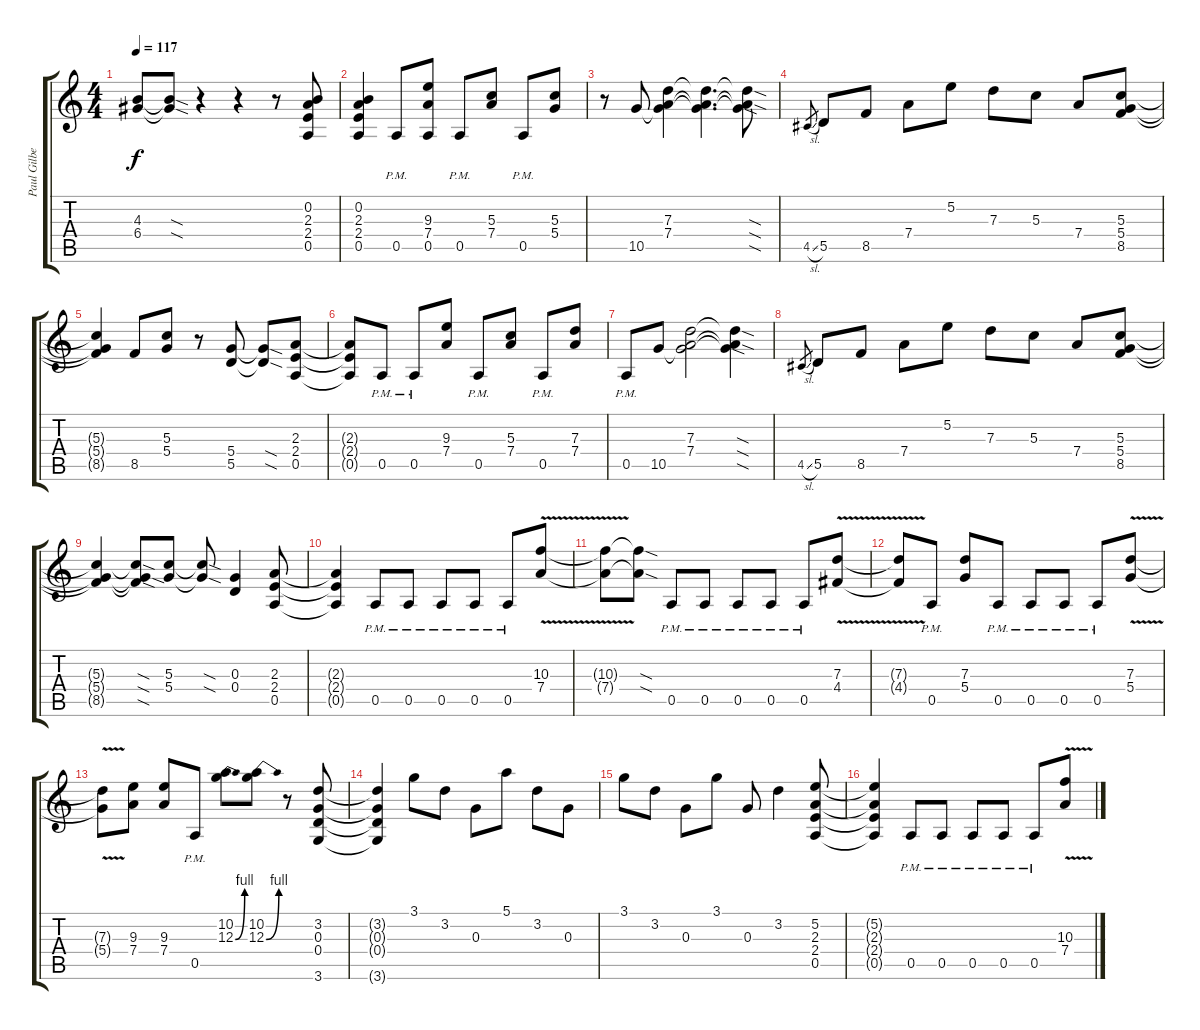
\track ("Paul Gilbert" "Paul Gilbe") {instrument overdrivenguitar}
\staff {score tabs}
\tuning (E4 B3 G3 D3 A2 E2) {hide}
\ts (4 4)
\tempo 117
\clef g2
\ks c
(4.3{t} 6.4{t}).8{dy f} (4.3{sod t} 6.4{sod t}).8 r.4 r.4 r.8 (0.2 2.3 2.4 0.5).8 |
(0.2 2.3 2.4 0.5).4 0.5{pm}.8 (9.3 7.4 0.5).8 0.5{pm}.8 (5.3 7.4).8 0.5{pm}.8 (5.3 5.4).8 |
r.8 10.5.8 (7.3 7.4 10.5{t}).4 (7.3{t} 7.4{t} 10.5{t}).4{d} (7.3{sod t} 7.4{sod t} 10.5{sod t}).8 |
4.5{sl}.8{gr} 5.5.8 8.5.8 7.4.8 5.2.8 7.3.8 5.3.8 7.4.8 (5.3 5.4 8.5).8 |
(5.3{t} 5.4{t} 8.5{t}).4 8.5.8 (5.3 5.4).8 r.8 (5.4 5.5).8 (5.4{sod t} 5.5{sod t}).8 (2.3 2.4 0.5).8 |
(2.3{t} 2.4{t} 0.5{t}).8 0.5{pm}.8 0.5{pm}.8 (9.3 7.4).8 0.5{pm}.8 (5.3 7.4).8 0.5{pm}.8 (7.3 7.4).8 |
0.5{pm}.8 10.5.8 (7.3 7.4 10.5{t}).2 (7.3{sod t} 7.4{sod t} 10.5{sod t}).4 |
4.5{sl}.8{gr} 5.5.8 8.5.8 7.4.8 5.2.8 7.3.8 5.3.8 7.4.8 (5.3 5.4 8.5).8 |
(5.3{t} 5.4{t} 8.5{t}).4 (5.3{sod t} 5.4{sod t} 8.5{sod t}).8 (5.3 5.4).8 (5.3{sod t} 5.4{sod t}).8 (0.3 0.4).4 (2.3 2.4 0.5).8 |
(2.3{t} 2.4{t} 0.5{t}).4 0.5{pm}.8 0.5{pm}.8 0.5{pm}.8 0.5{pm}.8 0.5{pm}.8 (10.3{v} 7.4{v}).8 |
(10.3{t} 7.4{t}).8 (10.3{sod t} 7.4{sod t}).8 0.5{pm}.8 0.5{pm}.8 0.5{pm}.8 0.5{pm}.8 0.5{pm}.8 (7.3{v} 4.4{v}).8 |
(7.3{t} 4.4{t}).8 0.5{pm}.8 (7.3 5.4).8 0.5{pm}.8 0.5{pm}.8 0.5{pm}.8 0.5{pm}.8 (7.3{v} 5.4{v}).8 |
(7.3{t} 5.4{t}).8 (9.3 7.4).8 (9.3 7.4).8 0.5{pm}.8 (10.2 12.3{be (bend 0 0 60 4)}).8 (10.2 12.3{be (bend 0 0 60 4)}).8 r.8 (3.2 0.3 0.4 3.6).8 |
(3.2{t} 0.3{t} 0.4{t} 3.6{t}).4 3.1.8 3.2.8 0.3.8 5.1.8 3.2.8 0.3.8 |
3.1.8 3.2.8 0.3.8 3.1.8 0.3.8 3.2.4 (5.2 2.3 2.4 0.5).8 |
(5.2{t} 2.3{t} 2.4{t} 0.5{t}).4 0.5{pm}.8 0.5{pm}.8 0.5{pm}.8 0.5{pm}.8 0.5{pm}.8 (10.3{v} 7.4{v}).8
